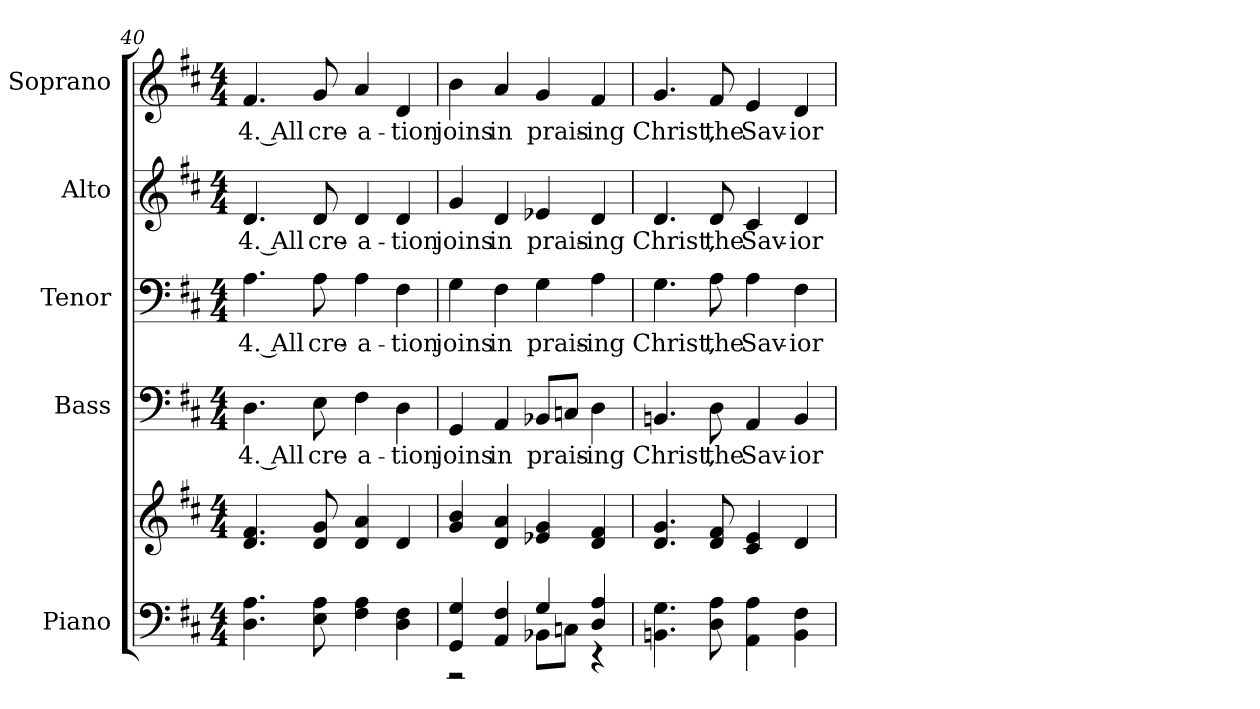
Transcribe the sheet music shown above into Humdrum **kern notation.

**kern	**kern	**kern	**text	**kern	**text	**kern	**text	**kern	**text
*part5	*part5	*part4	*part4	*part3	*part3	*part2	*part2	*part1	*part1
*staff6	*staff5	*staff4	*staff4	*staff3	*staff3	*staff2	*staff2	*staff1	*staff1
*I"Piano	*	*I"Bass	*	*I"Tenor	*	*I"Alto	*	*I"Soprano	*
*I'Pno.	*	*I'B.	*	*I'T.	*	*I'A.	*	*I'S.	*
*clefF4	*clefG2	*clefF4	*	*clefF4	*	*clefG2	*	*clefG2	*
*k[f#c#]	*k[f#c#]	*k[f#c#]	*	*k[f#c#]	*	*k[f#c#]	*	*k[f#c#]	*
*D:	*D:	*D:	*	*D:	*	*D:	*	*D:	*
*M4/4	*M4/4	*M4/4	*	*M4/4	*	*M4/4	*	*M4/4	*
=40	=40	=40	=40	=40	=40	=40	=40	=40	=40
!	!	!	!LO:LY:b:color=#000000	!	!	!	!	!	!
!	!	!	!	!	!LO:LY:b:color=#000000	!	!	!	!
!	!	!	!	!	!	!	!LO:LY:b:color=#000000	!	!
!	!	!	!	!	!	!	!	!	!LO:LY:b:color=#000000
4.Di\ 4.Ai	4.di/ 4.f#i	4.Di\	4. All	4.Ai\	4. All	4.di/	4. All	4.f#i/	4. All
!	!	!	!LO:LY:b:color=#000000	!	!	!	!	!	!
!	!	!	!	!	!LO:LY:b:color=#000000	!	!	!	!
!	!	!	!	!	!	!	!LO:LY:b:color=#000000	!	!
!	!	!	!	!	!	!	!	!	!LO:LY:b:color=#000000
8Ei\ 8Ai	8di/ 8gi	8Ei\	cre-	8Ai\	cre-	8di/	cre-	8gi/	cre-
!	!	!	!LO:LY:b:color=#000000	!	!	!	!	!	!
!	!	!	!	!	!LO:LY:b:color=#000000	!	!	!	!
!	!	!	!	!	!	!	!LO:LY:b:color=#000000	!	!
!	!	!	!	!	!	!	!	!	!LO:LY:b:color=#000000
4F#i\ 4Ai	4di/ 4ai	4F#i\	-a-	4Ai\	-a-	4di/	-a-	4ai/	-a-
!	!	!	!LO:LY:b:color=#000000	!	!	!	!	!	!
!	!	!	!	!	!LO:LY:b:color=#000000	!	!	!	!
!	!	!	!	!	!	!	!LO:LY:b:color=#000000	!	!
!	!	!	!	!	!	!	!	!	!LO:LY:b:color=#000000
4Di\ 4F#i	4di/	4Di\	-tion	4F#i\	-tion	4di/	-tion	4di/	-tion
!!LO:PB:g=z
=41	=41	=41	=41	=41	=41	=41	=41	=41	=41
*^	*	*	*	*	*	*	*	*	*
!	!	!	!	!LO:LY:b:color=#000000	!	!	!	!	!	!
!	!	!	!	!	!	!LO:LY:b:color=#000000	!	!	!	!
!	!	!	!	!	!	!	!	!LO:LY:b:color=#000000	!	!
!	!	!	!	!	!	!	!	!	!	!LO:LY:b:color=#000000
4GGi/ 4Gi	2r	4gi/ 4bi	4GGi/	joins	4Gi\	joins	4gi/	joins	4bi\	joins
!	!	!	!	!LO:LY:b:color=#000000	!	!	!	!	!	!
!	!	!	!	!	!	!LO:LY:b:color=#000000	!	!	!	!
!	!	!	!	!	!	!	!	!LO:LY:b:color=#000000	!	!
!	!	!	!	!	!	!	!	!	!	!LO:LY:b:color=#000000
4AAi/ 4F#i	.	4di/ 4ai	4AAi/	in	4F#i\	in	4di/	in	4ai/	in
!	!	!	!	!LO:LY:b:color=#000000	!	!	!	!	!	!
!	!	!	!	!	!	!LO:LY:b:color=#000000	!	!	!	!
!	!	!	!	!	!	!	!	!LO:LY:b:color=#000000	!	!
!	!	!	!	!	!	!	!	!	!	!LO:LY:b:color=#000000
4Gi/	8BB-Xi\L	4e-Xi/ 4gi	8BB-Xi/L	prais-	4Gi\	prais-	4e-Xi/	prais-	4gi/	prais-
.	8Cni\J	.	8Cni/J	.	.	.	.	.	.	.
!	!	!	!	!LO:LY:b:color=#000000	!	!	!	!	!	!
!	!	!	!	!	!	!LO:LY:b:color=#000000	!	!	!	!
!	!	!	!	!	!	!	!	!LO:LY:b:color=#000000	!	!
!	!	!	!	!	!	!	!	!	!	!LO:LY:b:color=#000000
4Di/ 4Ai	4r	4di/ 4f#i	4Di\	-ing	4Ai\	-ing	4di/	-ing	4f#i/	-ing
*v	*v	*	*	*	*	*	*	*	*	*
=42	=42	=42	=42	=42	=42	=42	=42	=42	=42
*^	*	*	*	*	*	*	*	*	*
!	!	!	!	!LO:LY:b:color=#000000	!	!	!	!	!	!
*v	*v	*	*	*	*	*	*	*	*	*
*^	*	*	*	*	*	*	*	*	*
!	!	!	!	!	!	!LO:LY:b:color=#000000	!	!	!	!
*v	*v	*	*	*	*	*	*	*	*	*
*^	*	*	*	*	*	*	*	*	*
!	!	!	!	!	!	!	!	!LO:LY:b:color=#000000	!	!
*v	*v	*	*	*	*	*	*	*	*	*
*^	*	*	*	*	*	*	*	*	*
!	!	!	!	!	!	!	!	!	!	!LO:LY:b:color=#000000
*v	*v	*	*	*	*	*	*	*	*	*
4.BBni\ 4.Gi	4.di/ 4.gi	4.BBni/	Christ,	4.Gi\	Christ,	4.di/	Christ,	4.gi/	Christ,
!	!	!	!LO:LY:b:color=#000000	!	!	!	!	!	!
!	!	!	!	!	!LO:LY:b:color=#000000	!	!	!	!
!	!	!	!	!	!	!	!LO:LY:b:color=#000000	!	!
!	!	!	!	!	!	!	!	!	!LO:LY:b:color=#000000
8Di\ 8Ai	8di/ 8f#i	8Di\	the	8Ai\	the	8di/	the	8f#i/	the
!	!	!	!LO:LY:b:color=#000000	!	!	!	!	!	!
!	!	!	!	!	!LO:LY:b:color=#000000	!	!	!	!
!	!	!	!	!	!	!	!LO:LY:b:color=#000000	!	!
!	!	!	!	!	!	!	!	!	!LO:LY:b:color=#000000
4AAi\ 4Ai	4c#i/ 4ei	4AAi/	Sav-	4Ai\	Sav-	4c#i/	Sav-	4ei/	Sav-
!	!	!	!LO:LY:b:color=#000000	!	!	!	!	!	!
!	!	!	!	!	!LO:LY:b:color=#000000	!	!	!	!
!	!	!	!	!	!	!	!LO:LY:b:color=#000000	!	!
!	!	!	!	!	!	!	!	!	!LO:LY:b:color=#000000
4BBi\ 4F#i	4di/	4BBi/	-ior	4F#i\	-ior	4di/	-ior	4di/	-ior
=	=	=	=	=	=	=	=	=	=
*-	*-	*-	*-	*-	*-	*-	*-	*-	*-
